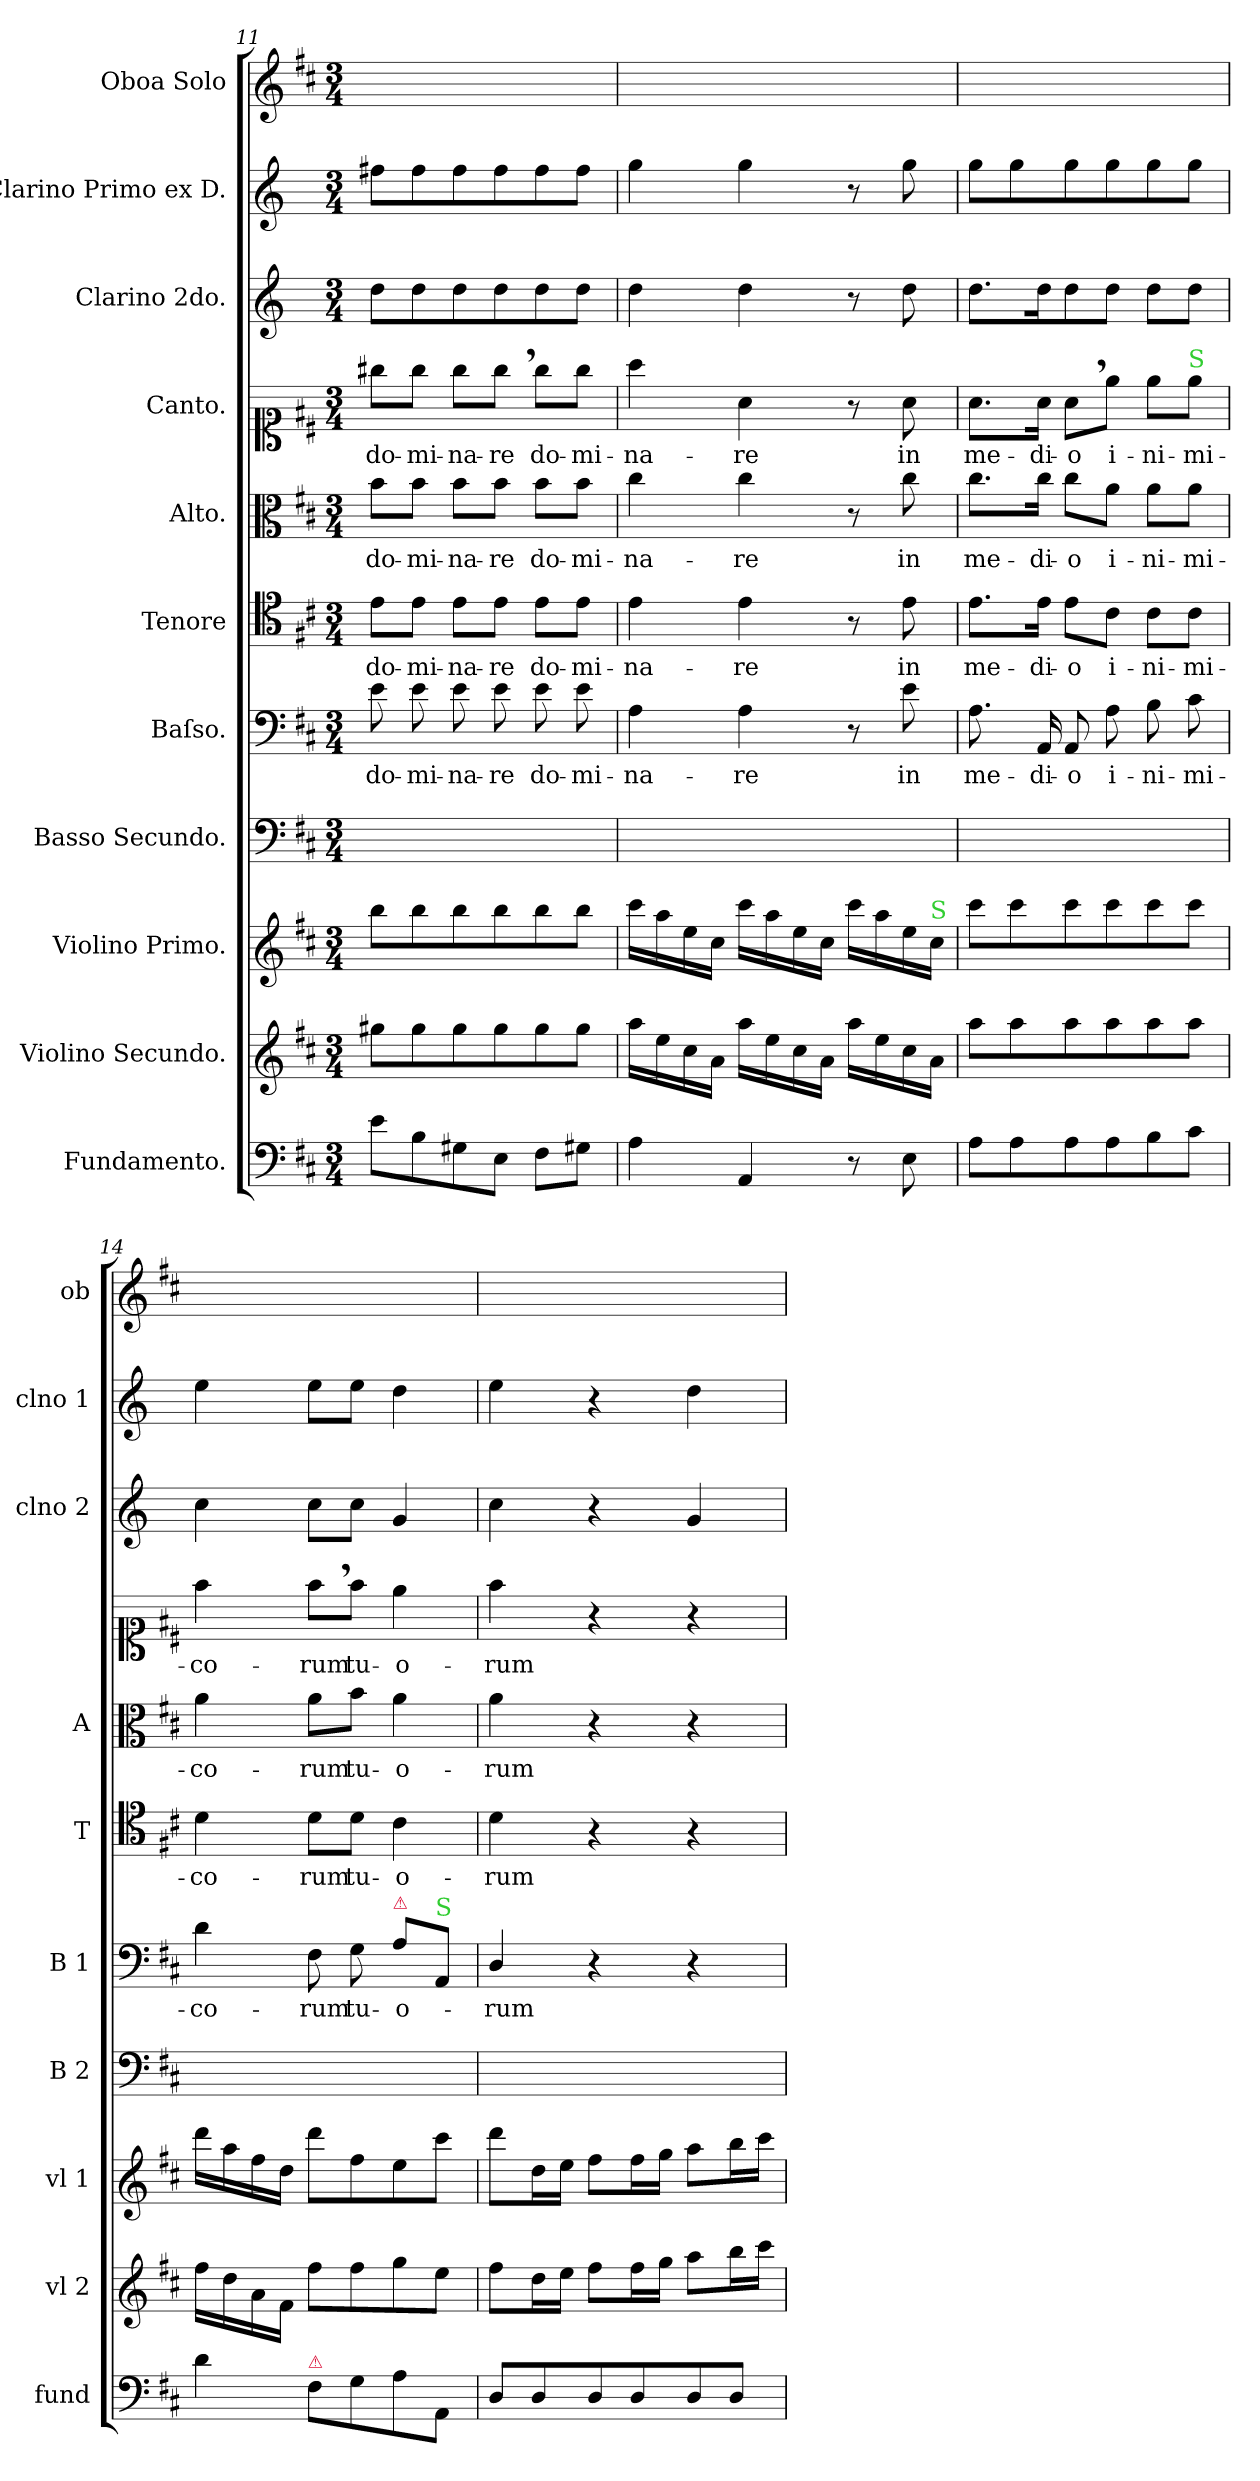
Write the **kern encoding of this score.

**kern	**kern	**kern	**kern	**kern	**text	**kern	**text	**kern	**text	**kern	**text	**kern	**kern	**kern
*part11	*part10	*part9	*part8	*part7	*part7	*part6	*part6	*part5	*part5	*part4	*part4	*part3	*part2	*part1
*staff11	*staff10	*staff9	*staff8	*staff7	*staff7	*staff6	*staff6	*staff5	*staff5	*staff4	*staff4	*staff3	*staff2	*staff1
*I"Fundamento.	*I"Violino Secundo.	*I"Violino Primo.	*I"Basso Secundo.	*I"Baſso.	*	*I"Tenore	*	*I"Alto.	*	*I"Canto.	*	*I"Clarino 2do.	*I"Clarino Primo ex D.	*I"Oboa Solo
*I'fund	*I'vl 2	*I'vl 1	*I'B 2	*I'B 1	*	*I'T	*	*I'A	*	*	*	*I'clno 2	*I'clno 1	*I'ob
*clefF4	*clefG2	*clefG2	*clefF4	*clefF4	*	*clefC4	*	*clefC3	*	*clefC1	*	*clefG2	*clefG2	*clefG2
*	*	*	*	*	*	*	*	*	*	*	*	*ITrd-1c-2	*ITrd-1c-2	*
*k[f#c#]	*k[f#c#]	*k[f#c#]	*k[f#c#]	*k[f#c#]	*	*k[f#c#]	*	*k[f#c#]	*	*k[f#c#]	*	*k[f#c#]	*k[f#c#]	*k[f#c#]
*D:	*D:	*D:	*D:	*D:	*	*D:	*	*D:	*	*D:	*	*	*	*D:
*M3/4	*M3/4	*M3/4	*M3/4	*M3/4	*	*M3/4	*	*M3/4	*	*M3/4	*	*M3/4	*M3/4	*M3/4
=11	=11	=11	=11	=11	=11	=11	=11	=11	=11	=11	=11	=11	=11	=11
8e\L	8gg#X\L	8bb\L	2.ryy	8e\	do-	8e\L	do-	8b\L	do-	8gg#X\L	do-	8ee\L	8gg#X\L	2.ryy
8B\	8gg#\	8bb\	.	8e\	-mi-	8e\J	-mi-	8b\J	-mi-	8gg#\J	-mi-	8ee\	8gg#\	.
8G#X\	8gg#\	8bb\	.	8e\	-na-	8e\L	-na-	8b\L	-na-	8gg#\L	-na-	8ee\	8gg#\	.
8E\J	8gg#\	8bb\	.	8e\	-re	8e\J	-re	8b\J	-re	8gg#,\J	-re	8ee\	8gg#\	.
!	!	!	!	!	!LO:LY:i	!	!LO:LY:i	!	!LO:LY:i	!	!LO:LY:i	!	!	!
8F#\L	8gg#\	8bb\	.	8e\	do-	8e\L	do-	8b\L	do-	8gg#\L	do-	8ee\	8gg#\	.
!	!	!	!	!	!LO:LY:i	!	!LO:LY:i	!	!LO:LY:i	!	!LO:LY:i	!	!	!
8G#X\J	8gg#\J	8bb\J	.	8e\	-mi-	8e\J	-mi-	8b\J	-mi-	8gg#\J	-mi-	8ee\J	8gg#\J	.
=12	=12	=12	=12	=12	=12	=12	=12	=12	=12	=12	=12	=12	=12	=12
!	!	!	!	!	!LO:LY:i	!	!LO:LY:i	!	!LO:LY:i	!	!LO:LY:i	!	!	!
4A\	16aa\LL	16ccc#\LL	2.ryy	4A\	-na-	4e\	-na-	4cc#\	-na-	4aa\	-na-	4ee\	4aa\	2.ryy
.	16ee\	16aa\	.	.	.	.	.	.	.	.	.	.	.	.
.	16cc#\	16ee\	.	.	.	.	.	.	.	.	.	.	.	.
.	16a\JJ	16cc#\JJ	.	.	.	.	.	.	.	.	.	.	.	.
!	!	!	!	!	!LO:LY:i	!	!LO:LY:i	!	!LO:LY:i	!	!LO:LY:i	!	!	!
4AA/	16aa\LL	16ccc#\LL	.	4A\	-re	4e\	-re	4cc#\	-re	4a\	-re	4ee\	4aa\	.
.	16ee\	16aa\	.	.	.	.	.	.	.	.	.	.	.	.
.	16cc#\	16ee\	.	.	.	.	.	.	.	.	.	.	.	.
.	16a\JJ	16cc#\JJ	.	.	.	.	.	.	.	.	.	.	.	.
8r	16aa\LL	16ccc#\LL	.	8r	.	8r	.	8r	.	8r	.	8r	8r	.
.	16ee\	16aa\	.	.	.	.	.	.	.	.	.	.	.	.
8E\	16cc#\	16ee\	.	8e\	in	8e\	in	8cc#\	in	8a\	in	8ee\	8aa\	.
!	!	!LO:TX:a:color=limegreen:t=S	!	!	!	!	!	!	!	!	!	!	!	!
.	16a\JJ	16cc#\JJ	.	.	.	.	.	.	.	.	.	.	.	.
=13	=13	=13	=13	=13	=13	=13	=13	=13	=13	=13	=13	=13	=13	=13
8A\L	8aa\L	8ccc#\L	2.ryy	8.A\	me-	8.e\L	me-	8.cc#\L	me-	8.a\L	me-	8.ee\L	8aa\L	2.ryy
8A\	8aa\	8ccc#\	.	.	.	.	.	.	.	.	.	.	8aa\	.
.	.	.	.	16AA/	-di-	16e\Jk	-di-	16cc#\Jk	-di-	16a\Jk	-di-	16ee\K	.	.
8A\	8aa\	8ccc#\	.	8AA/	-o	8e\L	-o	8cc#\L	-o	8a,\L	-o	8ee\	8aa\	.
8A\	8aa\	8ccc#\	.	8A\	i-	8c#\J	i-	8a\J	i-	8ee\J	i-	8ee\J	8aa\	.
8B\	8aa\	8ccc#\	.	8B\	-ni-	8c#\L	-ni-	8a\L	-ni-	8ee\L	-ni-	8ee\L	8aa\	.
!	!	!	!	!	!	!	!	!	!	!LO:TX:a:color=limegreen:t=S	!	!	!	!
8c#\J	8aa\J	8ccc#\J	.	8c#\	-mi-	8c#\J	-mi-	8a\J	-mi-	8ee\J	-mi-	8ee\J	8aa\J	.
=14	=14	=14	=14	=14	=14	=14	=14	=14	=14	=14	=14	=14	=14	=14
4d\	16ff#\LL	16ddd\LL	2.ryy	4d\	-co-	4d\	-co-	4a\	-co-	4ff#\	-co-	4dd\	4ff#\	2.ryy
.	16dd\	16aa\	.	.	.	.	.	.	.	.	.	.	.	.
.	16a\	16ff#\	.	.	.	.	.	.	.	.	.	.	.	.
.	16f#\JJ	16dd\JJ	.	.	.	.	.	.	.	.	.	.	.	.
!LO:TX:a:color=crimson:t=⚠	!	!	!	!	!	!	!	!	!	!	!	!	!	!
8F#\L	8ff#\L	8ddd\L	.	8F#\	-rum	8d\L	-rum	8a\L	-rum	8ff#,\L	-rum	8dd\L	8ff#\L	.
8G\	8ff#\	8ff#\	.	8G\	tu-	8d\J	tu-	8b\J	tu-	8ff#\J	tu-	8dd\J	8ff#\J	.
!	!	!	!	!LO:TX:a:color=crimson:t=⚠	!	!	!	!	!	!	!	!	!	!
8A\	8gg\	8ee\	.	8A\L	-o-	4c#\	-o-	4a\	-o-	4ee\	-o-	4a/	4ee\	.
!	!	!	!	!LO:TX:a:color=limegreen:t=S	!	!	!	!	!	!	!	!	!	!
8AA/J	8ee\J	8ccc#\J	.	8AA/J	.	.	.	.	.	.	.	.	.	.
=15	=15	=15	=15	=15	=15	=15	=15	=15	=15	=15	=15	=15	=15	=15
8D/L	8ff#\L	8ddd\L	2.ryy	4D/	-rum	4d\	-rum	4a\	-rum	4ff#\	-rum	4dd\	4ff#\	2.ryy
8D/	16dd\L	16dd\L	.	.	.	.	.	.	.	.	.	.	.	.
.	16ee\JJ	16ee\JJ	.	.	.	.	.	.	.	.	.	.	.	.
8D/	8ff#\L	8ff#\L	.	4r	.	4r	.	4r	.	4r	.	4r	4r	.
8D/	16ff#\L	16ff#\L	.	.	.	.	.	.	.	.	.	.	.	.
.	16gg\JJ	16gg\JJ	.	.	.	.	.	.	.	.	.	.	.	.
8D/	8aa\L	8aa\L	.	4r	.	4r	.	4r	.	4r	.	4a/	4ee\	.
8D/J	16bb\L	16bb\L	.	.	.	.	.	.	.	.	.	.	.	.
.	16ccc#\JJ	16ccc#\JJ	.	.	.	.	.	.	.	.	.	.	.	.
=	=	=	=	=	=	=	=	=	=	=	=	=	=	=
*-	*-	*-	*-	*-	*-	*-	*-	*-	*-	*-	*-	*-	*-	*-
